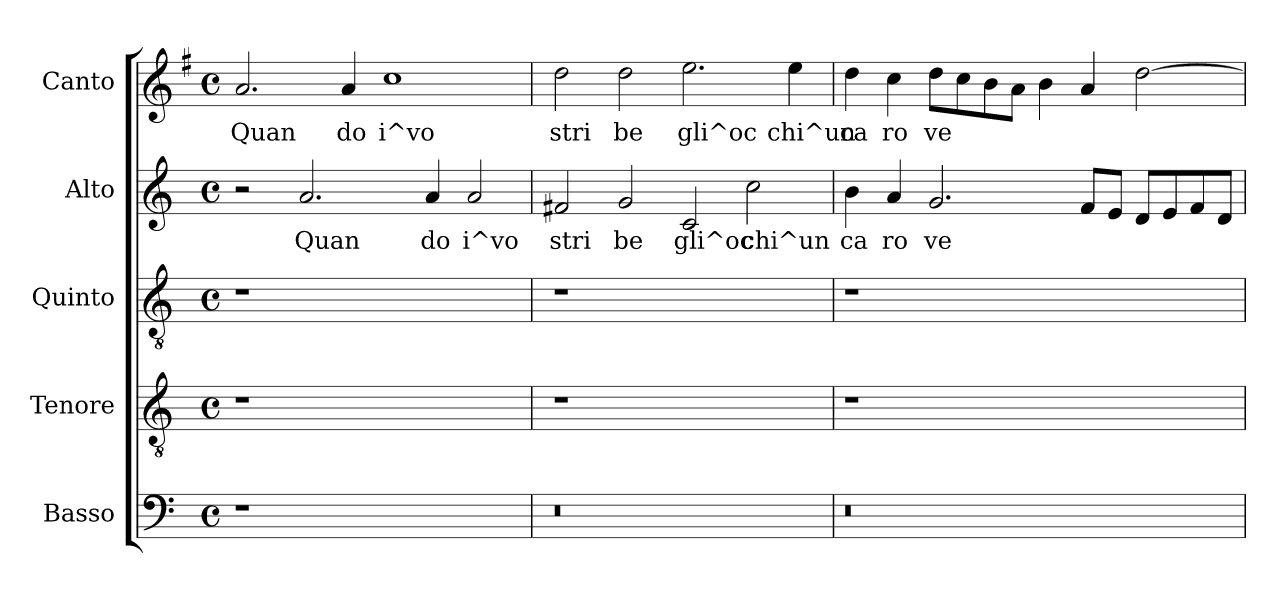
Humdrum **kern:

**kern	**kern	**kern	**kern	**text	**kern	**text
*part5	*part4	*part3	*part2	*part2	*part1	*part1
*staff5	*staff4	*staff3	*staff2	*staff2	*staff1	*staff1
*I"Basso	*I"Tenore	*I"Quinto	*I"Alto	*	*I"Canto	*
!!LO:PB:g=z
*stria5	*stria5	*stria5	*stria5	*	*stria5	*
*clefF4	*clefGv2	*clefGv2	*clefG2	*	*clefG2	*
*	*	*	*	*	*ITrd-3c-5	*
*k[]	*k[]	*k[]	*k[]	*	*k[]	*
*C:	*C:	*C:	*C:	*	*C:	*
*M4/4	*M4/4	*M4/4	*M4/4	*	*M4/4	*
*met(c)	*met(c)	*met(c)	*met(c)	*	*met(c)	*
=1	=1	=1	=1	=1	=1	=1
!	!	!	!	!	!	!LO:LY:b:cj
1r	1r	1r	2r	.	2.dd/	Quan
!	!	!	!	!LO:LY:b:cj	!	!
.	.	.	2.a/	Quan	.	.
!	!	!	!	!	!	!LO:LY:b:cj
.	.	.	.	.	4dd/	do
!	!	!	!	!	!	!LO:LY:b:cj
1ryy	1ryy	1ryy	.	.	1ff	i^vo
!	!	!	!	!LO:LY:b:cj	!	!
.	.	.	4a/	do	.	.
!	!	!	!	!LO:LY:b:cj	!	!
.	.	.	2a/	i^vo	.	.
=2	=2	=2	=2	=2	=2	=2
!	!	!	!	!LO:LY:b:cj	!	!LO:LY:b:cj
0r	1r	1r	2f#X/	stri	2gg\	stri
!	!	!	!	!LO:LY:b:cj	!	!LO:LY:b:cj
.	.	.	2g/	be	2gg\	be
!	!	!	!	!LO:LY:b:cj	!	!LO:LY:b:cj
.	1ryy	1ryy	2c/	gli^oc	2.aa\	gli^oc
!	!	!	!	!LO:LY:b:cj	!	!
.	.	.	2cc\	chi^un	.	.
!	!	!	!	!	!	!LO:LY:b:cj
.	.	.	.	.	4aa\	chi^un
=3	=3	=3	=3	=3	=3	=3
!	!	!	!	!LO:LY:b:cj	!	!LO:LY:b:cj
0r	1r	1r	4b\	ca	4gg\	ca
!	!	!	!	!LO:LY:b:cj	!	!LO:LY:b:cj
.	.	.	4a/	ro	4ff\	ro
!	!	!	!	!LO:LY:b:cj	!	!LO:LY:b:cj
.	.	.	2.g/	ve	8gg\L	ve
!	!	!	!	!	!	!LO:LY:b:cj
.	.	.	.	.	8ff\	.
!	!	!	!	!	!	!LO:LY:b:cj
.	.	.	.	.	8ee\	.
!	!	!	!	!	!	!LO:LY:b:cj
.	.	.	.	.	8dd\J	.
!	!	!	!	!	!	!LO:LY:b:cj
.	1ryy	1ryy	.	.	4ee\	.
!	!	!	!	!LO:LY:b:cj	!	!LO:LY:b:cj
.	.	.	8f/L	.	4dd/	.
!	!	!	!	!LO:LY:b:cj	!	!
.	.	.	8e/J	.	.	.
!	!	!	!	!LO:LY:b:cj	!	!LO:LY:b:cj
.	.	.	8d/L	.	[>2gg\	.
!	!	!	!	!LO:LY:b:cj	!	!
.	.	.	8e/	.	.	.
!	!	!	!	!LO:LY:b:cj	!	!
.	.	.	8f/	.	.	.
!	!	!	!	!LO:LY:b:cj	!	!
.	.	.	8d/J	.	.	.
=	=	=	=	=	=	=
*-	*-	*-	*-	*-	*-	*-
